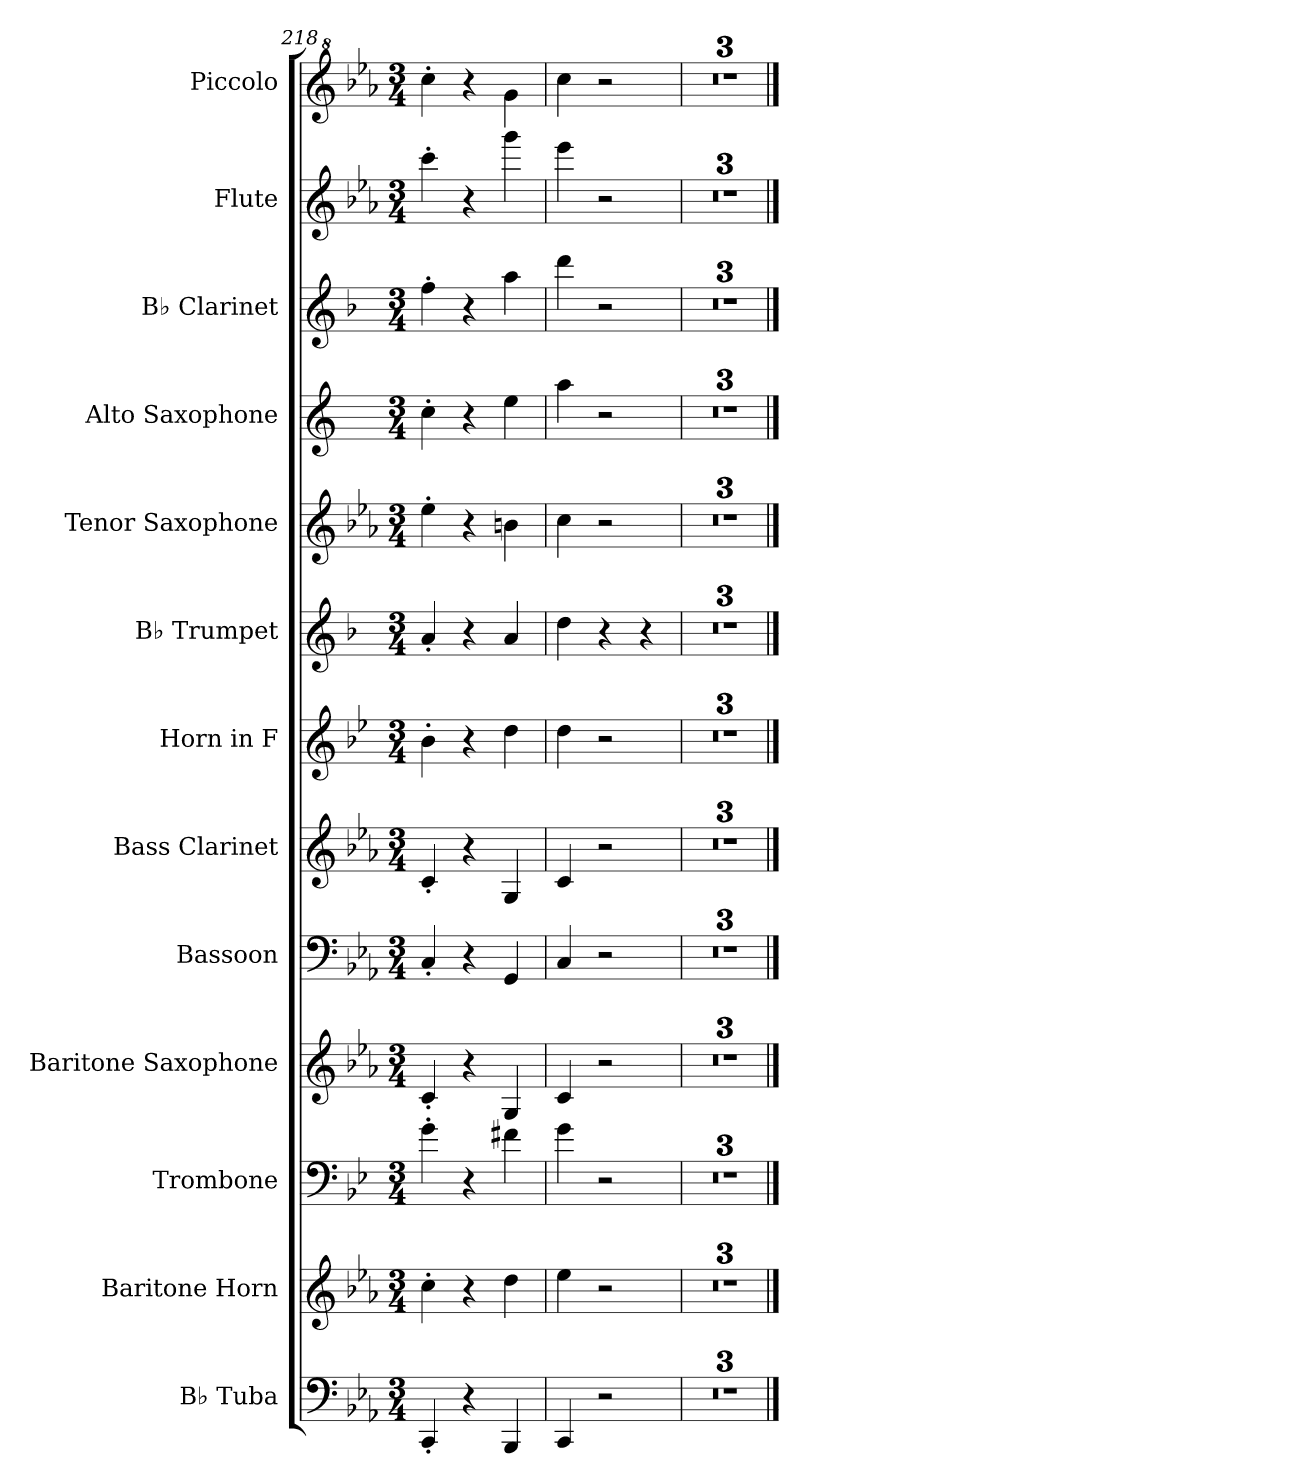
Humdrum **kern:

**kern	**kern	**kern	**kern	**kern	**kern	**kern	**kern	**kern	**kern	**kern	**kern	**kern
*part13	*part12	*part11	*part10	*part9	*part8	*part7	*part6	*part5	*part4	*part3	*part2	*part1
*staff13	*staff12	*staff11	*staff10	*staff9	*staff8	*staff7	*staff6	*staff5	*staff4	*staff3	*staff2	*staff1
*I"B♭ Tuba	*I"Baritone Horn	*I"Trombone	*I"Baritone Saxophone	*I"Bassoon	*I"Bass Clarinet	*I"Horn in F	*I"B♭ Trumpet	*I"Tenor Saxophone	*I"Alto Saxophone	*I"B♭ Clarinet	*I"Flute	*I"Piccolo
*I'B♭ Tu.	*I'Bar. Hn.	*I'Tbn.	*I'Bar. Sax.	*I'Bsn.	*I'B. Cl.	*	*I'B♭ Tpt.	*I'T. Sax.	*I'A. Sax.	*I'B♭ Cl.	*I'Fl.	*I'Picc.
*clefF4	*clefG2	*clefF4	*clefG2	*clefF4	*clefG2	*clefG2	*clefG2	*clefG2	*clefG2	*clefG2	*clefG2	*clefG^2
*	*ITrd8c14	*ITrd4c7	*ITrd12c21	*	*ITrd8c14	*ITrd4c7	*ITrd1c2	*ITrd8c14	*ITrd5c9	*ITrd1c2	*	*ITrd-7c-12
*k[b-e-a-]	*k[b-e-a-]	*k[b-e-a-]	*k[b-e-a-]	*k[b-e-a-]	*k[b-e-a-]	*k[b-e-a-]	*k[b-e-a-]	*k[b-e-a-]	*k[b-e-a-]	*k[b-e-a-]	*k[b-e-a-]	*k[b-e-a-]
*M3/4	*M3/4	*M3/4	*M3/4	*M3/4	*M3/4	*M3/4	*M3/4	*M3/4	*M3/4	*M3/4	*M3/4	*M3/4
=218	=218	=218	=218	=218	=218	=218	=218	=218	=218	=218	=218	=218
4CC'/	4c'\	4c'\	4C'/	4C'/	4C'/	4e-'\	4g'/	4e-'\	4e-'\	4ee-'\	4ccc'\	4cccc'\
4r	4r	4r	4r	4r	4r	4r	4r	4r	4r	4r	4r	4r
4BBB-/	4d\	4Bn\	4GG/	4GG/	4GG/	4g\	4g/	4Bn\	4g\	4gg\	4ggg\	4ggg\
=219	=219	=219	=219	=219	=219	=219	=219	=219	=219	=219	=219	=219
4CC/	4e-\	4c\	4C/	4C/	4C/	4g\	4cc\	4c\	4cc\	4ccc\	4eee-\	4cccc\
2r	2r	2r	2r	2r	2r	2r	4r	2r	2r	2r	2r	2r
.	.	.	.	.	.	.	4r	.	.	.	.	.
=220	=220	=220	=220	=220	=220	=220	=220	=220	=220	=220	=220	=220
2.r	2.r	2.r	2.r	2.r	2.r	2.r	2.r	2.r	2.r	2.r	2.r	2.r
=221	=221	=221	=221	=221	=221	=221	=221	=221	=221	=221	=221	=221
2.r	2.r	2.r	2.r	2.r	2.r	2.r	2.r	2.r	2.r	2.r	2.r	2.r
=222	=222	=222	=222	=222	=222	=222	=222	=222	=222	=222	=222	=222
2.r	2.r	2.r	2.r	2.r	2.r	2.r	2.r	2.r	2.r	2.r	2.r	2.r
==	==	==	==	==	==	==	==	==	==	==	==	==
*-	*-	*-	*-	*-	*-	*-	*-	*-	*-	*-	*-	*-
